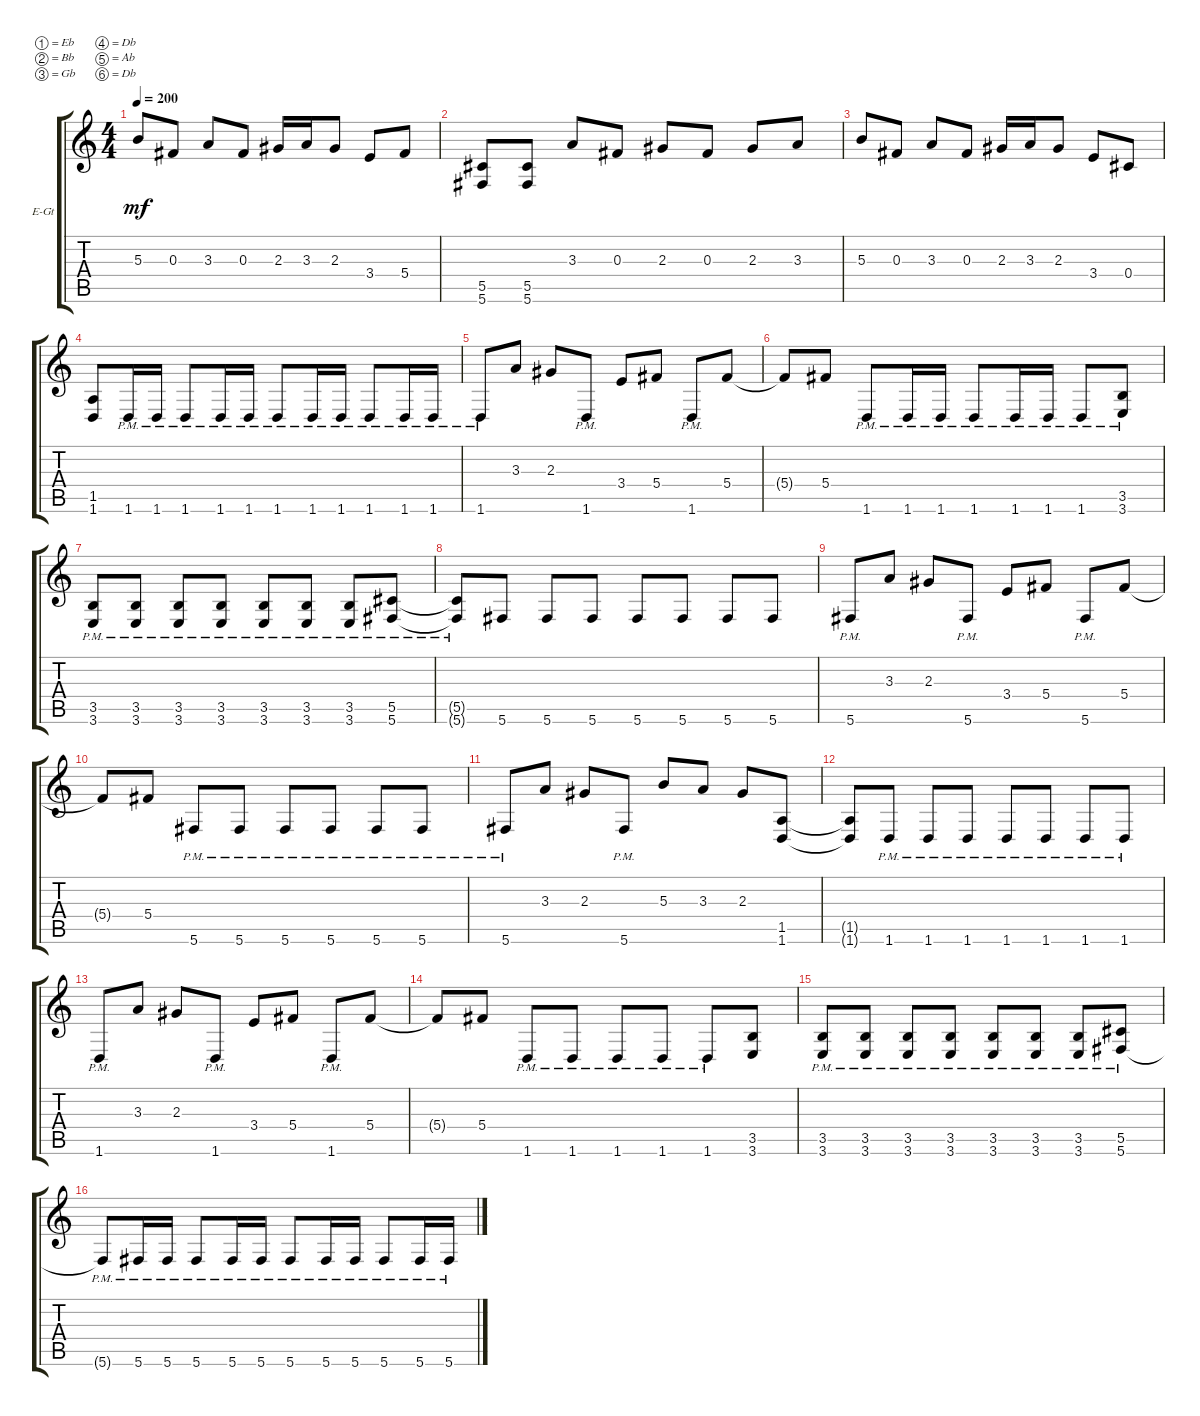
\bracketExtendMode groupsimilarinstruments
\firstSystemTrackNameOrientation horizontal
\otherSystemsTrackNameOrientation horizontal
\track ("Rythym Guitar" "E-Gt") {instrument electricguitarclean}
\staff {score tabs}
\tuning (Eb4 Bb3 Gb3 Db3 Ab2 Db2)
\ts (4 4)
\tempo 200
\clef g2
\ks c
5.3.8{dy mf} 0.3.8 3.3.8 0.3.8 2.3.16 3.3.16 2.3.8 3.4.8 5.4.8 |
(5.6 5.5).8 (5.6 5.5).8 3.3.8 0.3.8 2.3.8 0.3.8 2.3.8 3.3.8 |
5.3.8 0.3.8 3.3.8 0.3.8 2.3.16 3.3.16 2.3.8 3.4.8 0.4.8 |
(1.6 1.5).8 1.6{pm}.16 1.6{pm}.16 1.6{pm}.8 1.6{pm}.16 1.6{pm}.16 1.6{pm}.8 1.6{pm}.16 1.6{pm}.16 1.6{pm}.8 1.6{pm}.16 1.6{pm}.16 |
1.6{pm}.8 3.3.8 2.3.8 1.6{pm}.8 3.4.8 5.4.8 1.6{pm}.8 5.4.8 |
5.4{t}.8 5.4.8 1.6{pm}.8 1.6{pm}.16 1.6{pm}.16 1.6{pm}.8 1.6{pm}.16 1.6{pm}.16 1.6{pm}.8 (3.6{pm} 3.5).8 |
(3.6{pm} 3.5{pm}).8 (3.6{pm} 3.5{pm}).8 (3.6{pm} 3.5{pm}).8 (3.6{pm} 3.5{pm}).8 (3.6{pm} 3.5{pm}).8 (3.6{pm} 3.5{pm}).8 (3.6{pm} 3.5{pm}).8 (5.6{pm} 5.5{pm}).8 |
(5.6{pm t} 5.5{pm t}).8 5.6.8 5.6.8 5.6.8 5.6.8 5.6.8 5.6.8 5.6.8 |
5.6{pm}.8 3.3.8 2.3.8 5.6{pm}.8 3.4.8 5.4.8 5.6{pm}.8 5.4.8 |
5.4{t}.8 5.4.8 5.6{pm}.8 5.6{pm}.8 5.6{pm}.8 5.6{pm}.8 5.6{pm}.8 5.6{pm}.8 |
5.6{pm}.8 3.3.8 2.3.8 5.6{pm}.8 5.3.8 3.3.8 2.3.8 (1.5 1.6).8 |
(1.5{t} 1.6{t}).8 1.6{pm}.8 1.6{pm}.8 1.6{pm}.8 1.6{pm}.8 1.6{pm}.8 1.6{pm}.8 1.6{pm}.8 |
1.6{pm}.8 3.3.8 2.3.8 1.6{pm}.8 3.4.8 5.4.8 1.6{pm}.8 5.4.8 |
5.4{t}.8 5.4.8 1.6{pm}.8 1.6{pm}.8 1.6{pm}.8 1.6{pm}.8 1.6{pm}.8 (3.6 3.5).8 |
(3.6{pm} 3.5{pm}).8 (3.6{pm} 3.5{pm}).8 (3.6{pm} 3.5{pm}).8 (3.6{pm} 3.5{pm}).8 (3.6{pm} 3.5{pm}).8 (3.6{pm} 3.5{pm}).8 (3.6{pm} 3.5{pm}).8 (5.6{pm} 5.5).8 |
5.6{pm t}.8 5.6{pm}.16 5.6{pm}.16 5.6{pm}.8 5.6{pm}.16 5.6{pm}.16 5.6{pm}.8 5.6{pm}.16 5.6{pm}.16 5.6{pm}.8 5.6{pm}.16 5.6{pm}.16
